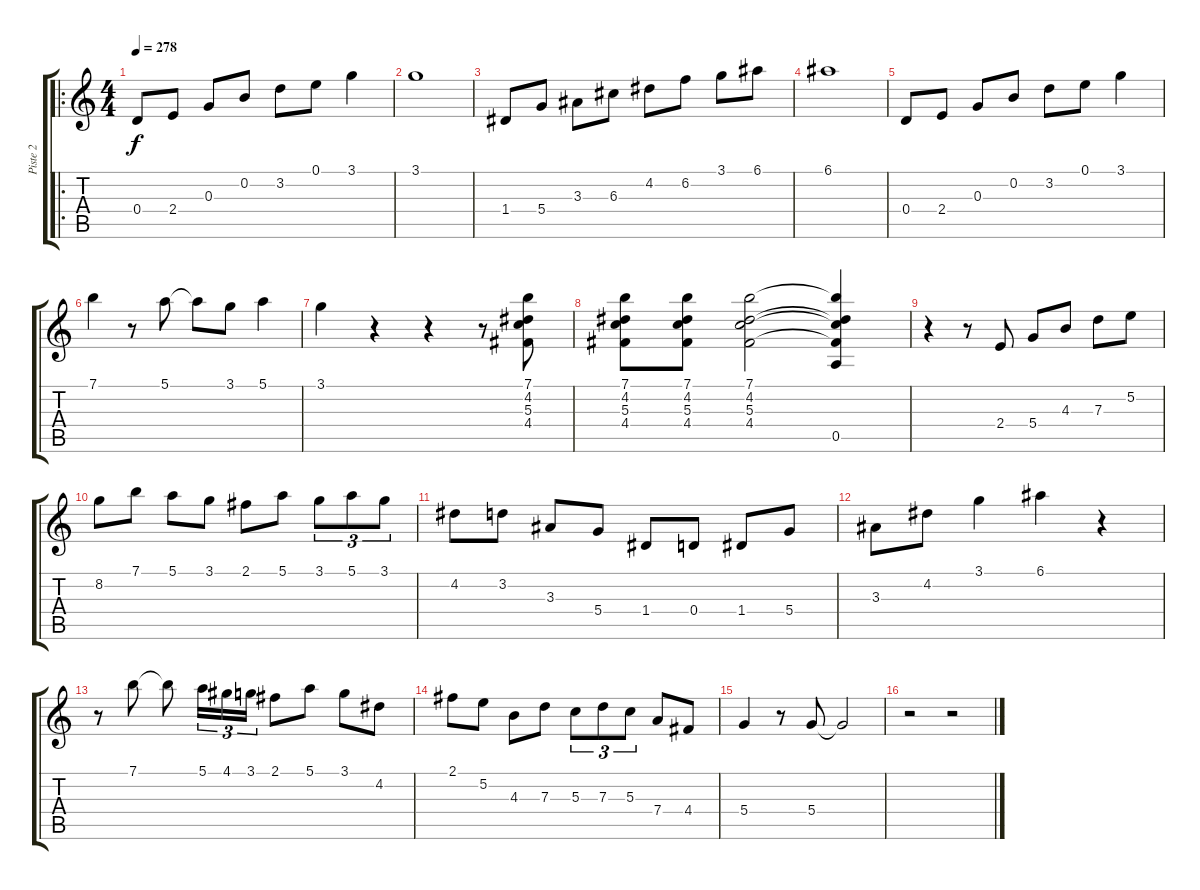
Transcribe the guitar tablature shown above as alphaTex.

\track ("Piste 2" "Piste 2") {instrument acousticguitarsteel}
\staff {score tabs}
\tuning (E4 B3 G3 D3 A2 E2) {hide}
\ro
\ts (4 4)
\tempo 278
\clef g2
\ks c
0.4.8{dy f instrument acousticguitarsteel} 2.4.8 0.3.8 0.2.8 3.2.8 0.1.8 3.1.4 |
3.1.1 |
1.4.8 5.4.8 3.3.8 6.3.8 4.2.8 6.2.8 3.1.8 6.1.8 |
6.1.1 |
0.4.8 2.4.8 0.3.8 0.2.8 3.2.8 0.1.8 3.1.4 |
7.1.4 r.8 5.1.8 5.1{t}.8 3.1.8 5.1.4 |
3.1.4 r.4 r.4 r.8 (7.1 4.2 5.3 4.4).8 |
(7.1 4.2 5.3 4.4).8 (7.1 4.2 5.3 4.4).8 (7.1 4.2 5.3 4.4).2 (7.1{t} 4.2{t} 5.3{t} 4.4{t} 0.5).4 |
r.4 r.8 2.4.8 5.4.8 4.3.8 7.3.8 5.2.8 |
8.2.8 7.1.8 5.1.8 3.1.8 2.1.8 5.1.8 3.1.8{tu (3 2)} 5.1.8{tu (3 2)} 3.1.8{tu (3 2)} |
4.2.8 3.2.8 3.3.8 5.4.8 1.4.8 0.4.8 1.4.8 5.4.8 |
3.3.8 4.2.8 3.1.4 6.1.4 r.4 |
r.8 7.1.8 7.1{t}.8 5.1.16{tu (3 2)} 4.1.16{tu (3 2)} 3.1.16{tu (3 2)} 2.1.8 5.1.8 3.1.8 4.2.8 |
2.1.8 5.2.8 4.3.8 7.3.8 5.3.8{tu (3 2)} 7.3.8{tu (3 2)} 5.3.8{tu (3 2)} 7.4.8 4.4.8 |
5.4.4 r.8 5.4.8 5.4{t}.2 |
r.2 r.2
